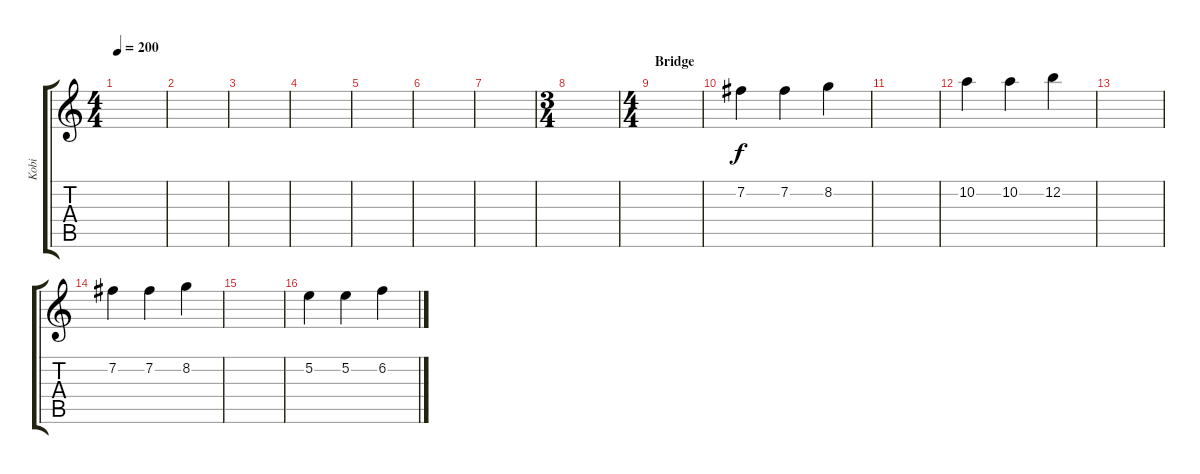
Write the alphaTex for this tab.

\track ("Kobi" "Kobi") {instrument acousticguitarsteel}
\staff {score tabs}
\tuning (E4 B3 G3 D3 A2 E2) {hide}
\ts (4 4)
\tempo 200
\clef g2
\ks c
|
|
|
|
|
|
|
\ts (3 4)
|
\ts (4 4)
\section ("" "Bridge")
|
7.2.4 7.2.4 8.2.4 |
|
10.2.4 10.2.4 12.2.4 |
|
7.2.4 7.2.4 8.2.4 |
|
5.2.4 5.2.4 6.2.4
